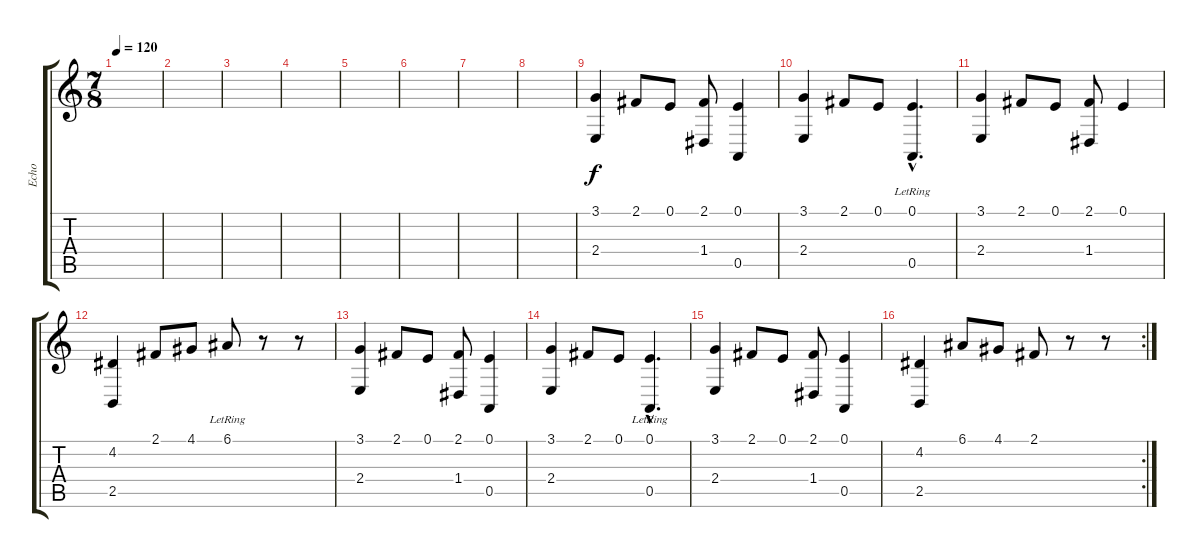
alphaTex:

\track ("Echo" "Echo") {instrument stringensemble1}
\staff {score tabs}
\tuning (E4 B3 G3 D3 A2 E2) {hide}
\ts (7 8)
\tempo 120
\clef g2
\ks c
|
|
|
|
|
|
|
|
(3.1 2.4).4 2.1.8 0.1.8 (2.1 1.4).8 (0.1 0.5).4 |
(3.1 2.4).4 2.1.8 0.1.8 (0.1{hac lr} 0.5{hac}).4{d} |
(3.1 2.4).4 2.1.8 0.1.8 (2.1 1.4).8 0.1.4 |
(4.2 2.5).4 2.1.8 4.1.8 6.1{lr}.8 r.8 r.8 |
(3.1 2.4).4 2.1.8 0.1.8 (2.1 1.4).8 (0.1 0.5).4 |
(3.1 2.4).4 2.1.8 0.1.8 (0.1{hac lr} 0.5{hac}).4{d} |
(3.1 2.4).4 2.1.8 0.1.8 (2.1 1.4).8 (0.1 0.5).4 |
\rc 2
(4.2 2.5).4 6.1.8 4.1.8 2.1.8 r.8 r.8
